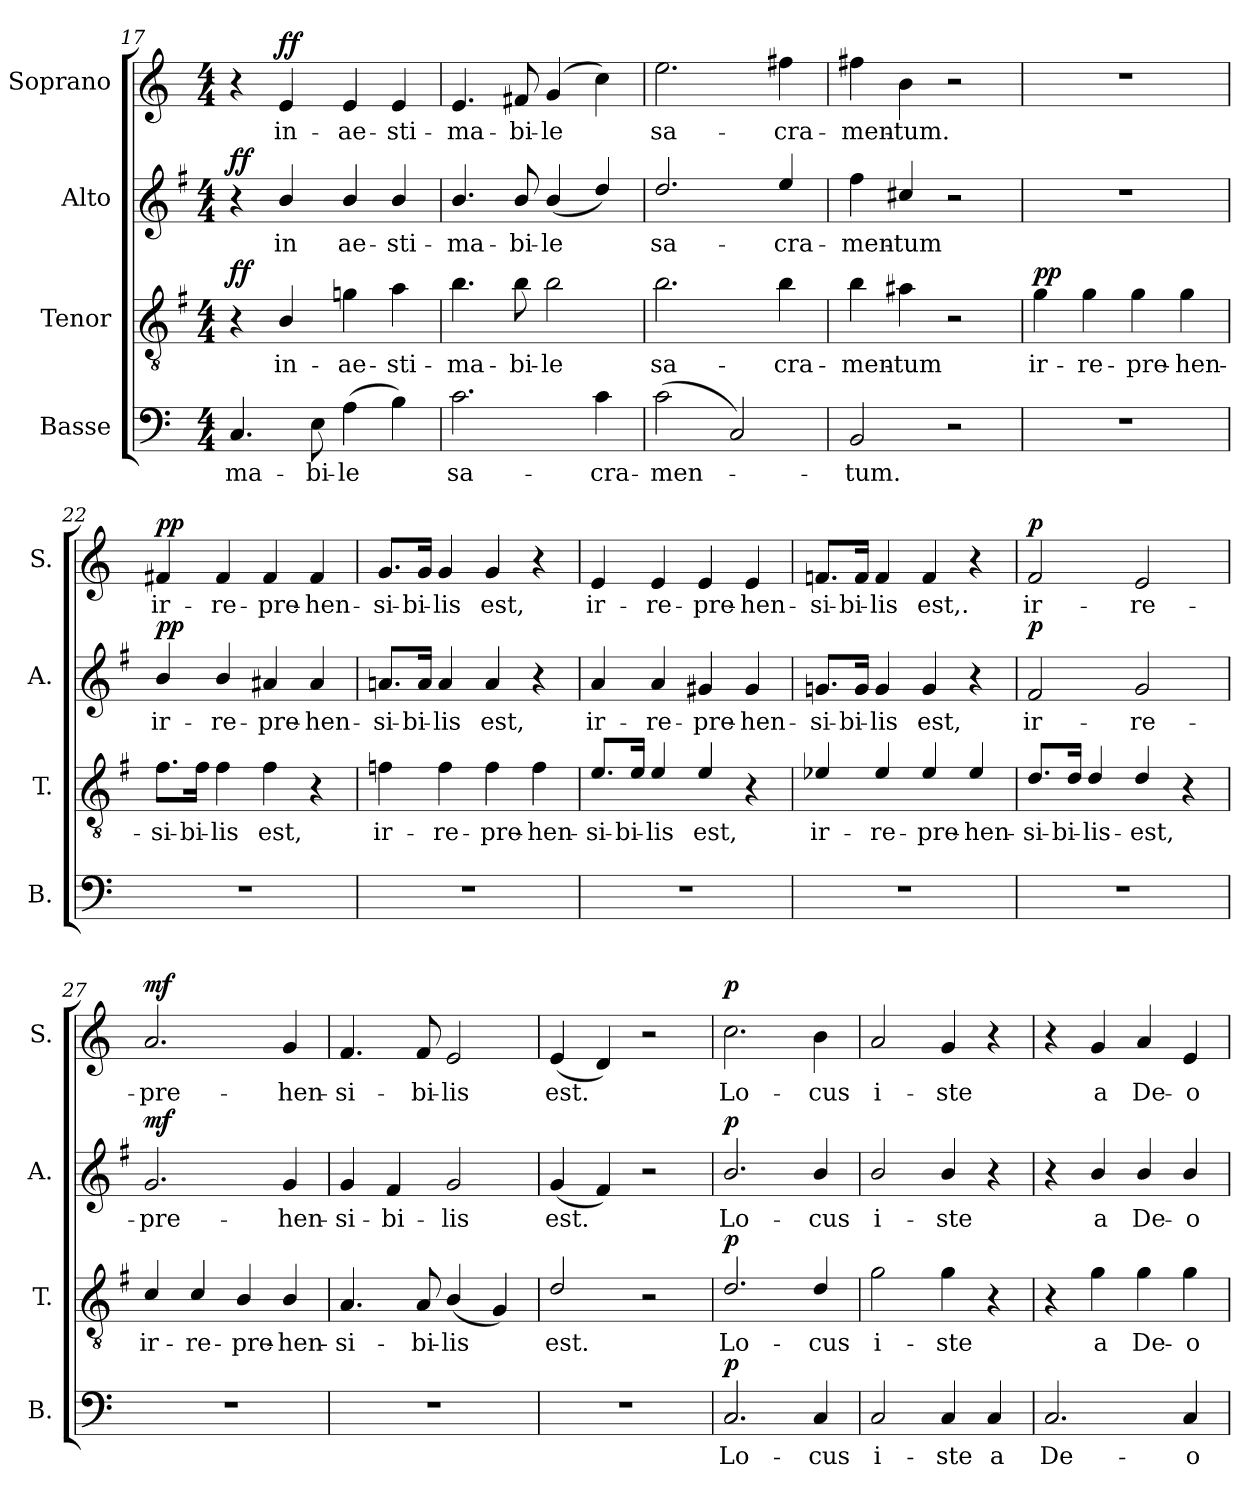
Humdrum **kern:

**kern	**text	**dynam	**kern	**text	**dynam	**kern	**text	**dynam	**kern	**text	**dynam
*part4	*part4	*part4	*part3	*part3	*part3	*part2	*part2	*part2	*part1	*part1	*part1
*staff4	*staff4	*staff4	*staff3	*staff3	*staff3	*staff2	*staff2	*staff2	*staff1	*staff1	*staff1
*I"Basse	*	*	*I"Tenor	*	*	*I"Alto	*	*	*I"Soprano	*	*
*I'B.	*	*	*I'T.	*	*	*I'A.	*	*	*I'S.	*	*
!!LO:LB:g=z
*clefF4	*	*	*clefGv2	*	*	*clefG2	*	*	*clefG2	*	*
*	*	*	*ITrd4c7	*	*	*ITrd4c7	*	*	*	*	*
*k[]	*	*	*k[]	*	*	*k[]	*	*	*k[]	*	*
*M4/4	*	*	*M4/4	*	*	*M4/4	*	*	*M4/4	*	*
=17	=17	=17	=17	=17	=17	=17	=17	=17	=17	=17	=17
!	!	!	!	!	!LO:DY:a	!	!	!LO:DY:a	!	!	!
4.C/	-ma-	.	4r	.	ff	4r	.	ff	4r	.	.
!	!	!	!	!	!	!	!	!	!	!	!LO:DY:a
.	.	.	4E/	in-	.	4e/	in	.	4e/	in-	ff
8E\	-bi-	.	.	.	.	.	.	.	.	.	.
(4A\	-le	.	4cn\	-ae-	.	4e/	ae-	.	4e/	-ae-	.
4B\)	.	.	4d\	-sti-	.	4e/	-sti-	.	4e/	-sti-	.
=18	=18	=18	=18	=18	=18	=18	=18	=18	=18	=18	=18
2.c\	sa-	.	4.e\	-ma-	.	4.e/	-ma-	.	4.e/	-ma-	.
.	.	.	8e\	-bi-	.	8e/	-bi-	.	8f#X/	-bi-	.
.	.	.	2e\	-le	.	(4e/	-le	.	(4g/	-le	.
4c\	-cra-	.	.	.	.	4g/)	.	.	4cc\)	.	.
=19	=19	=19	=19	=19	=19	=19	=19	=19	=19	=19	=19
(2c\	-men-	.	2.e\	sa-	.	2.g/	sa-	.	2.ee\	sa-	.
2C/)	.	.	.	.	.	.	.	.	.	.	.
.	.	.	4e\	-cra-	.	4a/	-cra-	.	4ff#X\	-cra-	.
=20	=20	=20	=20	=20	=20	=20	=20	=20	=20	=20	=20
2BB/	-tum.	.	4e\	-men-	.	4b\	-men-	.	4ff#X\	-men-	.
.	.	.	4d#X\	-tum	.	4f#X/	-tum	.	4b\	-tum.	.
2r	.	.	2r	.	.	2r	.	.	2r	.	.
=21	=21	=21	=21	=21	=21	=21	=21	=21	=21	=21	=21
!	!	!	!	!	!LO:DY:a	!	!	!	!	!	!
1r	.	.	4c\	ir-	pp	1r	.	.	1r	.	.
.	.	.	4c\	-re-	.	.	.	.	.	.	.
.	.	.	4c\	-pre-	.	.	.	.	.	.	.
.	.	.	4c\	-hen-	.	.	.	.	.	.	.
=22	=22	=22	=22	=22	=22	=22	=22	=22	=22	=22	=22
!	!	!	!	!	!	!	!	!LO:DY:a	!	!	!LO:DY:a
1r	.	.	8.B\L	-si-	.	4e/	ir-	pp	4f#X/	ir-	pp
.	.	.	16B\Jk	-bi-	.	.	.	.	.	.	.
.	.	.	4B\	-lis	.	4e/	-re-	.	4f#/	-re-	.
.	.	.	4B\	est,	.	4d#X/	-pre-	.	4f#/	-pre-	.
.	.	.	4r	.	.	4d#/	-hen-	.	4f#/	-hen-	.
=23	=23	=23	=23	=23	=23	=23	=23	=23	=23	=23	=23
1r	.	.	4B-X\	ir-	.	8.dn/L	-si-	.	8.g/L	-si-	.
.	.	.	.	.	.	16d/Jk	-bi-	.	16g/Jk	-bi-	.
.	.	.	4B-\	-re-	.	4d/	-lis	.	4g/	-lis	.
.	.	.	4B-\	-pre-	.	4d/	est,	.	4g/	est,	.
.	.	.	4B-\	-hen-	.	4r	.	.	4r	.	.
!!LO:PB:g=z
=24	=24	=24	=24	=24	=24	=24	=24	=24	=24	=24	=24
1r	.	.	8.A/L	-si-	.	4d/	ir-	.	4e/	ir-	.
.	.	.	16A/Jk	-bi-	.	.	.	.	.	.	.
.	.	.	4A/	-lis	.	4d/	-re-	.	4e/	-re-	.
.	.	.	4A/	est,	.	4c#X/	-pre-	.	4e/	-pre-	.
.	.	.	4r	.	.	4c#/	-hen-	.	4e/	-hen-	.
=25	=25	=25	=25	=25	=25	=25	=25	=25	=25	=25	=25
1r	.	.	4A-X/	ir-	.	8.cn/L	-si-	.	8.fn/L	-si-	.
.	.	.	.	.	.	16c/Jk	-bi-	.	16f/Jk	-bi-	.
.	.	.	4A-/	-re-	.	4c/	-lis	.	4f/	-lis	.
.	.	.	4A-/	-pre-	.	4c/	est,	.	4f/	est,.	.
.	.	.	4A-/	-hen-	.	4r	.	.	4r	.	.
=26	=26	=26	=26	=26	=26	=26	=26	=26	=26	=26	=26
!	!	!	!	!	!	!	!	!LO:DY:a	!	!	!LO:DY:a
1r	.	.	8.G/L	-si-	.	2B/	ir-	p	2f/	ir-	p
.	.	.	16G/Jk	-bi-	.	.	.	.	.	.	.
.	.	.	4G/	-lis-	.	.	.	.	.	.	.
.	.	.	4G/	-est,	.	2c/	-re-	.	2e/	-re-	.
.	.	.	4r	.	.	.	.	.	.	.	.
=27	=27	=27	=27	=27	=27	=27	=27	=27	=27	=27	=27
!	!	!	!	!	!	!	!	!LO:DY:a	!	!	!LO:DY:a
1r	.	.	4F/	ir-	.	2.c/	-pre-	mf	2.a/	-pre-	mf
.	.	.	4F/	-re-	.	.	.	.	.	.	.
.	.	.	4E/	-pre-	.	.	.	.	.	.	.
.	.	.	4E/	-hen-	.	4c/	-hen-	.	4g/	-hen-	.
=28	=28	=28	=28	=28	=28	=28	=28	=28	=28	=28	=28
1r	.	.	4.D/	-si-	.	4c/	-si-	.	4.f/	-si-	.
.	.	.	.	.	.	4B/	-bi-	.	.	.	.
.	.	.	8D/	-bi-	.	.	.	.	8f/	-bi-	.
.	.	.	(4E/	-lis	.	2c/	-lis	.	2e/	-lis	.
.	.	.	4C/)	.	.	.	.	.	.	.	.
=29	=29	=29	=29	=29	=29	=29	=29	=29	=29	=29	=29
1r	.	.	2G/	est.	.	(4c/	est.	.	(4e/	est.	.
.	.	.	.	.	.	4B/)	.	.	4d/)	.	.
.	.	.	2r	.	.	2r	.	.	2r	.	.
=30	=30	=30	=30	=30	=30	=30	=30	=30	=30	=30	=30
!	!	!LO:DY:a	!	!	!LO:DY:a	!	!	!LO:DY:a	!	!	!LO:DY:a
2.C/	Lo-	p	2.G/	Lo-	p	2.e/	Lo-	p	2.cc\	Lo-	p
4C/	-cus	.	4G/	-cus	.	4e/	-cus	.	4b\	-cus	.
!!LO:LB:g=z
=31	=31	=31	=31	=31	=31	=31	=31	=31	=31	=31	=31
2C/	i-	.	2c\	i-	.	2e/	i-	.	2a/	i-	.
4C/	-ste	.	4c\	-ste	.	4e/	-ste	.	4g/	-ste	.
4C/	a	.	4r	.	.	4r	.	.	4r	.	.
=32	=32	=32	=32	=32	=32	=32	=32	=32	=32	=32	=32
2.C/	De-	.	4r	.	.	4r	.	.	4r	.	.
.	.	.	4c\	a	.	4e/	a	.	4g/	a	.
.	.	.	4c\	De-	.	4e/	De-	.	4a/	De-	.
4C/	-o	.	4c\	-o	.	4e/	-o	.	4e/	-o	.
=	=	=	=	=	=	=	=	=	=	=	=
*-	*-	*-	*-	*-	*-	*-	*-	*-	*-	*-	*-
